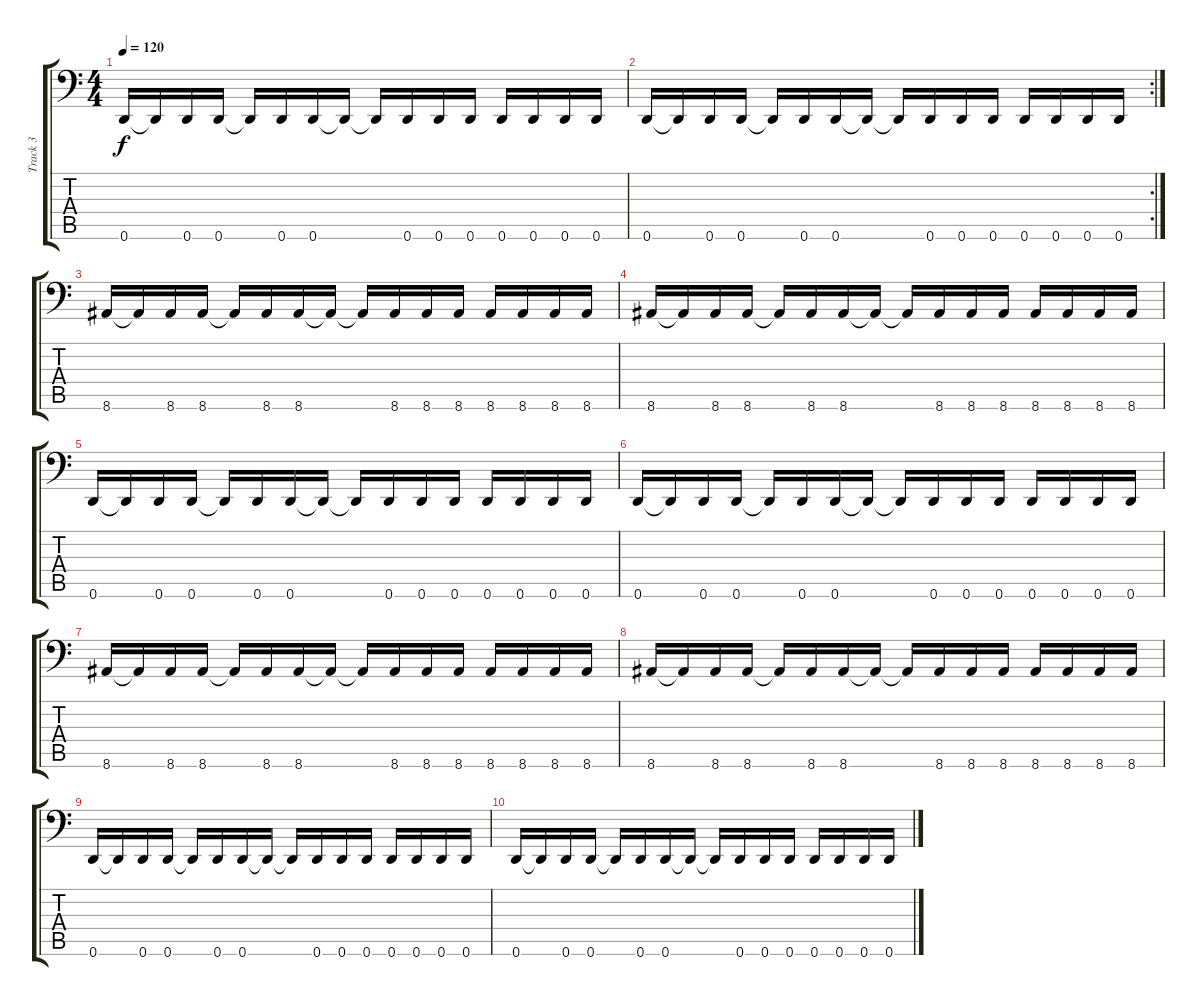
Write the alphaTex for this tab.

\track ("Track 3" "Track 3") {instrument electricbasspick}
\staff {score tabs}
\tuning (E3 B2 G2 D2 A1 D1) {hide}
\ts (4 4)
\tempo 120
\clef f4
\ks c
0.6.16{dy f} 0.6{t}.16 0.6.16 0.6.16 0.6{t}.16 0.6.16 0.6.16 0.6{t}.16 0.6{t}.16 0.6.16 0.6.16 0.6.16 0.6.16 0.6.16 0.6.16 0.6.16 |
\rc 2
0.6.16 0.6{t}.16 0.6.16 0.6.16 0.6{t}.16 0.6.16 0.6.16 0.6{t}.16 0.6{t}.16 0.6.16 0.6.16 0.6.16 0.6.16 0.6.16 0.6.16 0.6.16 |
8.6.16 8.6{t}.16 8.6.16 8.6.16 8.6{t}.16 8.6.16 8.6.16 8.6{t}.16 8.6{t}.16 8.6.16 8.6.16 8.6.16 8.6.16 8.6.16 8.6.16 8.6.16 |
8.6.16 8.6{t}.16 8.6.16 8.6.16 8.6{t}.16 8.6.16 8.6.16 8.6{t}.16 8.6{t}.16 8.6.16 8.6.16 8.6.16 8.6.16 8.6.16 8.6.16 8.6.16 |
0.6.16 0.6{t}.16 0.6.16 0.6.16 0.6{t}.16 0.6.16 0.6.16 0.6{t}.16 0.6{t}.16 0.6.16 0.6.16 0.6.16 0.6.16 0.6.16 0.6.16 0.6.16 |
0.6.16 0.6{t}.16 0.6.16 0.6.16 0.6{t}.16 0.6.16 0.6.16 0.6{t}.16 0.6{t}.16 0.6.16 0.6.16 0.6.16 0.6.16 0.6.16 0.6.16 0.6.16 |
8.6.16 8.6{t}.16 8.6.16 8.6.16 8.6{t}.16 8.6.16 8.6.16 8.6{t}.16 8.6{t}.16 8.6.16 8.6.16 8.6.16 8.6.16 8.6.16 8.6.16 8.6.16 |
8.6.16 8.6{t}.16 8.6.16 8.6.16 8.6{t}.16 8.6.16 8.6.16 8.6{t}.16 8.6{t}.16 8.6.16 8.6.16 8.6.16 8.6.16 8.6.16 8.6.16 8.6.16 |
0.6.16 0.6{t}.16 0.6.16 0.6.16 0.6{t}.16 0.6.16 0.6.16 0.6{t}.16 0.6{t}.16 0.6.16 0.6.16 0.6.16 0.6.16 0.6.16 0.6.16 0.6.16 |
0.6.16 0.6{t}.16 0.6.16 0.6.16 0.6{t}.16 0.6.16 0.6.16 0.6{t}.16 0.6{t}.16 0.6.16 0.6.16 0.6.16 0.6.16 0.6.16 0.6.16 0.6.16
